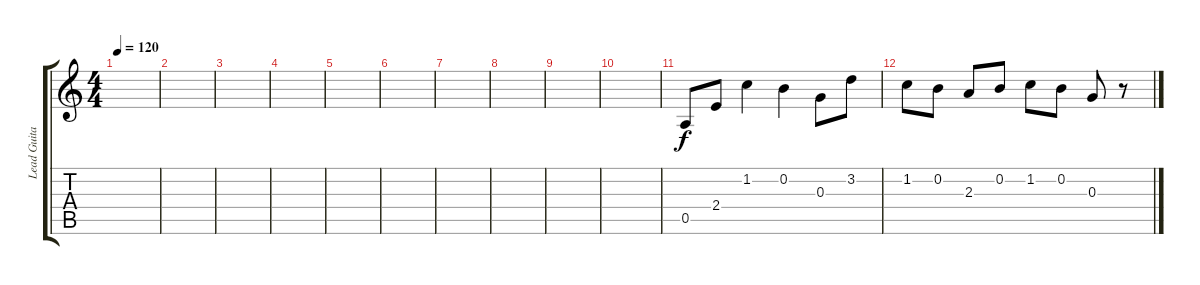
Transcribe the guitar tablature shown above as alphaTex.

\track ("Lead Guitar" "Lead Guita") {instrument electricguitarclean}
\staff {score tabs}
\tuning (E4 B3 G3 D3 A2 E2) {hide}
\ts (4 4)
\tempo 120
\clef g2
\ks c
|
|
|
|
|
|
|
|
|
|
0.5.8 2.4.8 1.2.4 0.2.4 0.3.8 3.2.8 |
1.2.8 0.2.8 2.3.8 0.2.8 1.2.8 0.2.8 0.3.8 r.8
